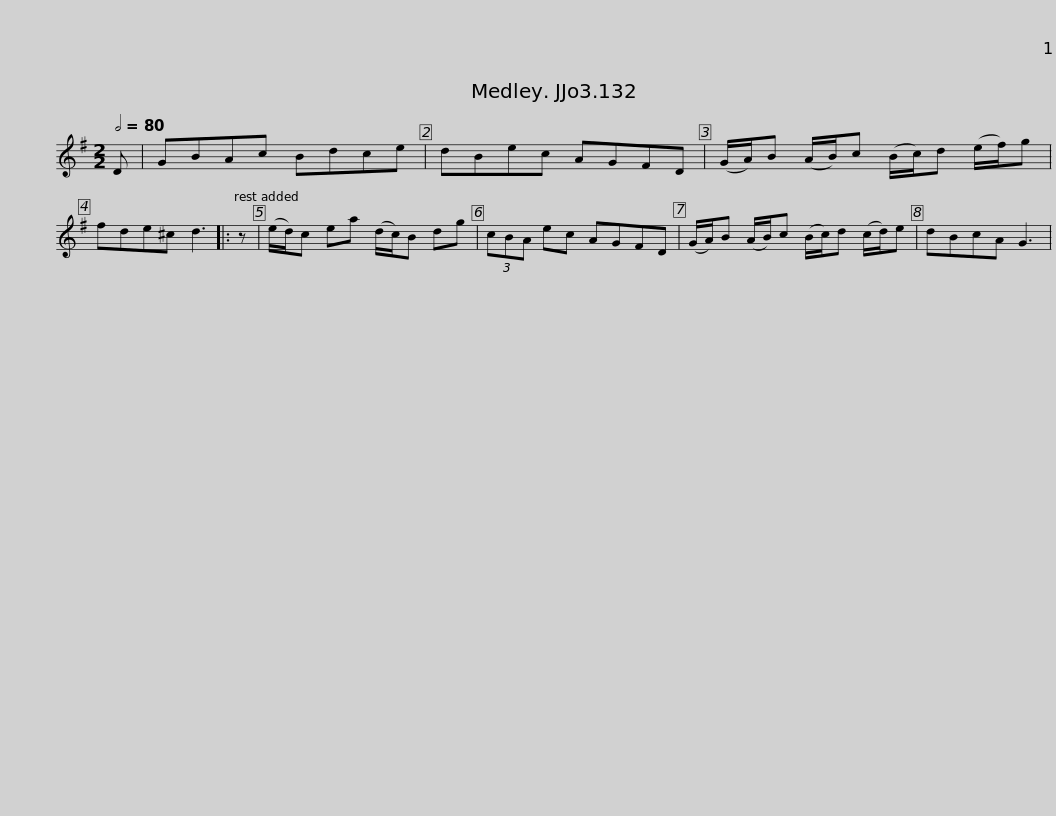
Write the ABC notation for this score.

X:1
L:1/8
Q:1/2=80
M:2/2
I:linebreak $
K:G
V:1 treble
V:1
 D | GBAc Bdce | dBec AGFD | (G/A/)B (A/B/)c (B/c/)d (e/f/)g | fde^c d3 |: %5
 z |$ (e/d/)c ea (d/c/)B dg | (3cBA ec AGFD | (G/A/)B (A/B/)c (B/c/)d (c/d/)e | dBcA G3 | %10
